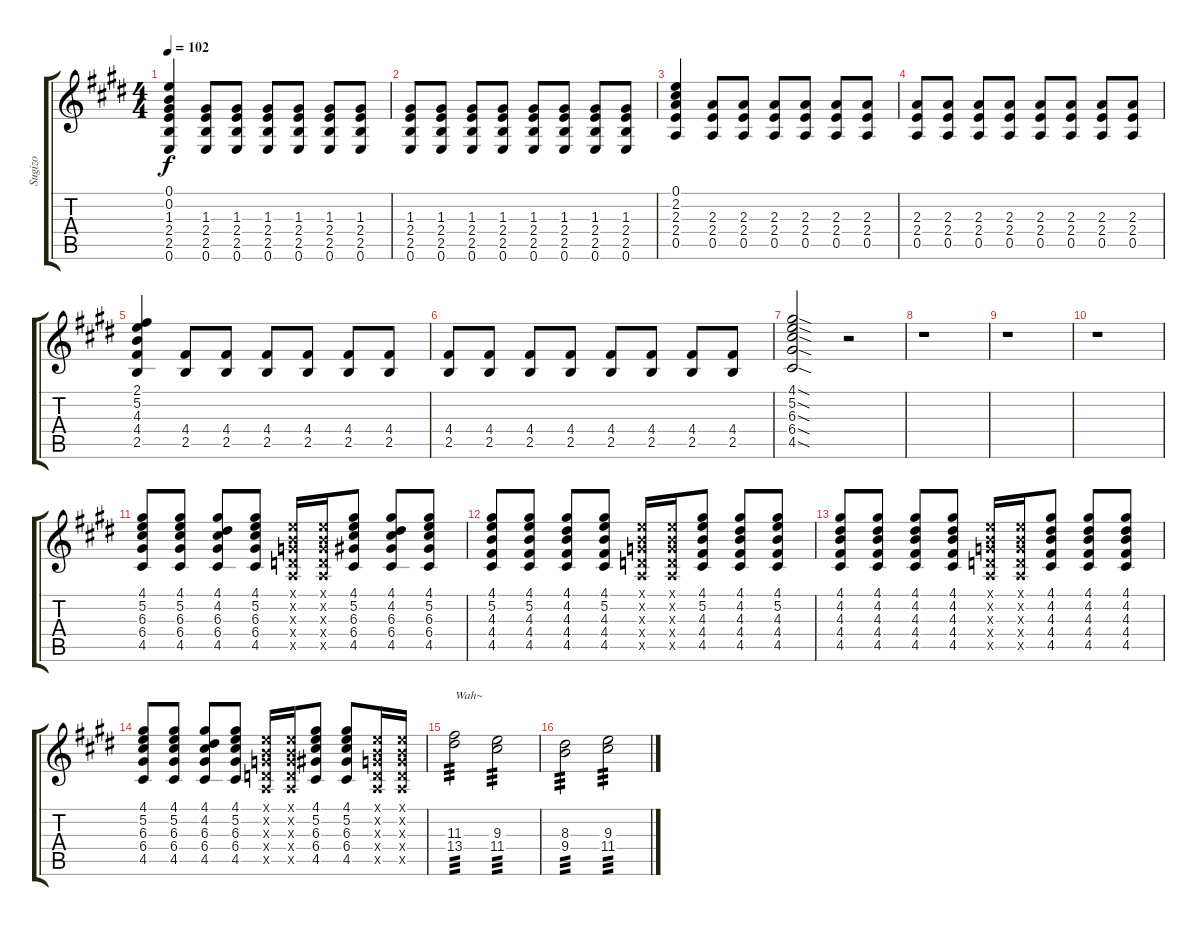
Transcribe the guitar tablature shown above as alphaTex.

\track ("Sugizo" "Sugizo") {instrument distortionguitar}
\staff {score tabs}
\tuning (E4 B3 G3 D3 A2 E2) {hide}
\ts (4 4)
\tempo 102
\clef g2
\ks e
(0.1 0.2 1.3 2.4 2.5 0.6).4{dy f} (1.3 2.4 2.5 0.6).8 (1.3 2.4 2.5 0.6).8 (1.3 2.4 2.5 0.6).8 (1.3 2.4 2.5 0.6).8 (1.3 2.4 2.5 0.6).8 (1.3 2.4 2.5 0.6).8 |
(1.3 2.4 2.5 0.6).8 (1.3 2.4 2.5 0.6).8 (1.3 2.4 2.5 0.6).8 (1.3 2.4 2.5 0.6).8 (1.3 2.4 2.5 0.6).8 (1.3 2.4 2.5 0.6).8 (1.3 2.4 2.5 0.6).8 (1.3 2.4 2.5 0.6).8 |
(0.1 2.2 2.3 2.4 0.5).4 (2.3 2.4 0.5).8 (2.3 2.4 0.5).8 (2.3 2.4 0.5).8 (2.3 2.4 0.5).8 (2.3 2.4 0.5).8 (2.3 2.4 0.5).8 |
(2.3 2.4 0.5).8 (2.3 2.4 0.5).8 (2.3 2.4 0.5).8 (2.3 2.4 0.5).8 (2.3 2.4 0.5).8 (2.3 2.4 0.5).8 (2.3 2.4 0.5).8 (2.3 2.4 0.5).8 |
(2.1 5.2 4.3 4.4 2.5).4 (4.4 2.5).8 (4.4 2.5).8 (4.4 2.5).8 (4.4 2.5).8 (4.4 2.5).8 (4.4 2.5).8 |
(4.4 2.5).8 (4.4 2.5).8 (4.4 2.5).8 (4.4 2.5).8 (4.4 2.5).8 (4.4 2.5).8 (4.4 2.5).8 (4.4 2.5).8 |
(4.1{sod} 5.2{sod} 6.3{sod} 6.4{sod} 4.5{sod}).2 r.2 |
r.1 |
r.1 |
r.1 |
(4.1 5.2 6.3 6.4 4.5).8 (4.1 5.2 6.3 6.4 4.5).8 (4.1 4.2 6.3 6.4 4.5).8 (4.1 5.2 6.3 6.4 4.5).8 (0.1{x} 0.2{x} 0.3{x} 0.4{x} 0.5{x}).16 (0.1{x} 0.2{x} 0.3{x} 0.4{x} 0.5{x}).16 (4.1 5.2 6.3 6.4 4.5).8 (4.1 4.2 6.3 6.4 4.5).8 (4.1 5.2 6.3 6.4 4.5).8 |
(4.1 5.2 4.3 4.4 4.5).8 (4.1 5.2 4.3 4.4 4.5).8 (4.1 4.2 4.3 4.4 4.5).8 (4.1 5.2 4.3 4.4 4.5).8 (0.1{x} 0.2{x} 0.3{x} 0.4{x} 0.5{x}).16 (0.1{x} 0.2{x} 0.3{x} 0.4{x} 0.5{x}).16 (4.1 5.2 4.3 4.4 4.5).8 (4.1 4.2 4.3 4.4 4.5).8 (4.1 5.2 4.3 4.4 4.5).8 |
(4.1 4.2 4.3 4.4 4.5).8 (4.1 4.2 4.3 4.4 4.5).8 (4.1 4.2 4.3 4.4 4.5).8 (4.1 4.2 4.3 4.4 4.5).8 (0.1{x} 0.2{x} 0.3{x} 0.4{x} 0.5{x}).16 (0.1{x} 0.2{x} 0.3{x} 0.4{x} 0.5{x}).16 (4.1 4.2 4.3 4.4 4.5).8 (4.1 4.2 4.3 4.4 4.5).8 (4.1 4.2 4.3 4.4 4.5).8 |
(4.1 5.2 6.3 6.4 4.5).8 (4.1 5.2 6.3 6.4 4.5).8 (4.1 4.2 6.3 6.4 4.5).8 (4.1 5.2 6.3 6.4 4.5).8 (0.1{x} 0.2{x} 0.3{x} 0.4{x} 0.5{x}).16 (0.1{x} 0.2{x} 0.3{x} 0.4{x} 0.5{x}).16 (4.1 5.2 6.3 6.4 4.5).8 (4.1 5.2 6.3 6.4 4.5).8 (0.1{x} 0.2{x} 0.3{x} 0.4{x} 0.5{x}).16 (0.1{x} 0.2{x} 0.3{x} 0.4{x} 0.5{x}).16 |
(11.3 13.4).2{txt "Wah~" tp 3} (9.3 11.4).2{tp 3} |
(8.3 9.4).2{tp 3} (9.3 11.4).2{tp 3}
